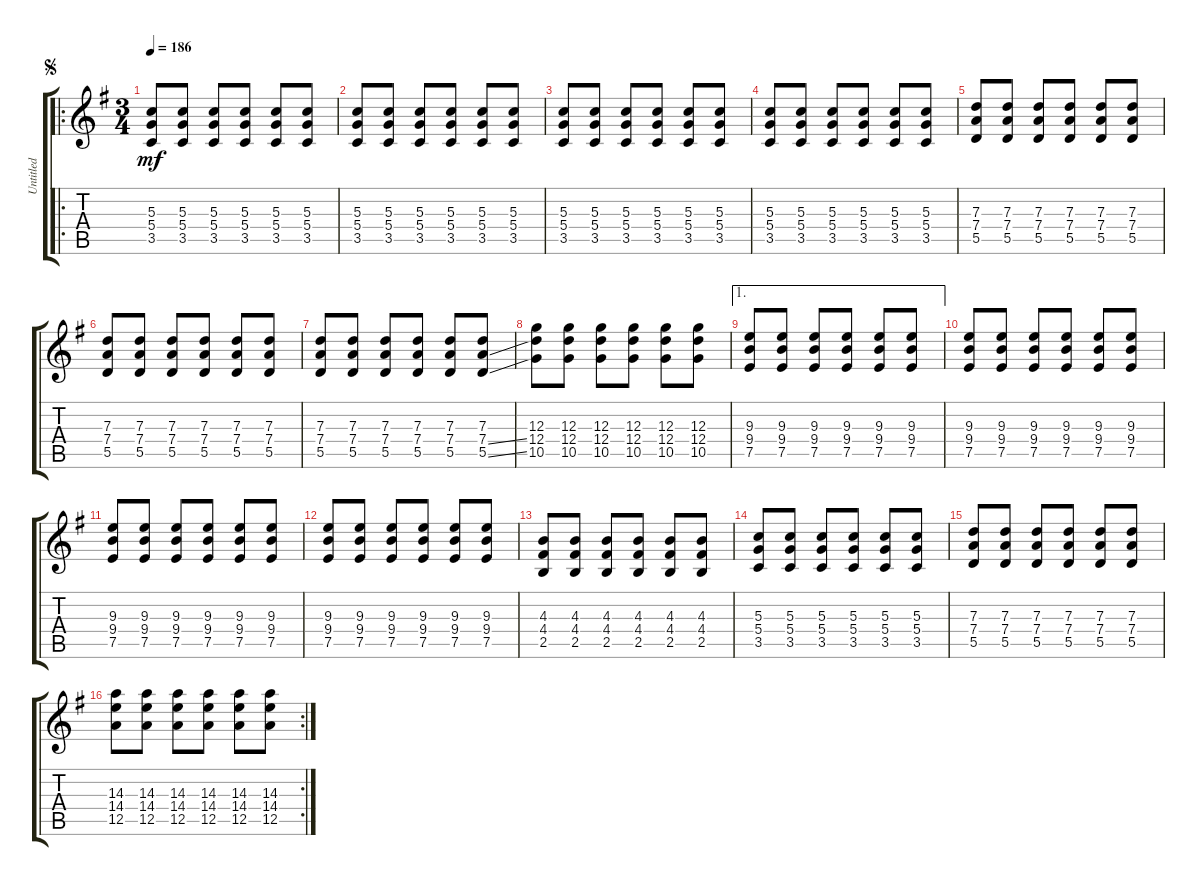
\track ("Untitled" "Untitled") {instrument distortionguitar}
\staff {score tabs}
\tuning (E4 B3 G3 D3 A2 E2) {hide}
\ro
\ts (3 4)
\jump segno
\tempo 186
\clef g2
\ks g
(5.3 5.4 3.5).8{dy mf} (5.3 5.4 3.5).8 (5.3 5.4 3.5).8 (5.3 5.4 3.5).8 (5.3 5.4 3.5).8 (5.3 5.4 3.5).8 |
(5.3 5.4 3.5).8 (5.3 5.4 3.5).8 (5.3 5.4 3.5).8 (5.3 5.4 3.5).8 (5.3 5.4 3.5).8 (5.3 5.4 3.5).8 |
(5.3 5.4 3.5).8 (5.3 5.4 3.5).8 (5.3 5.4 3.5).8 (5.3 5.4 3.5).8 (5.3 5.4 3.5).8 (5.3 5.4 3.5).8 |
(5.3 5.4 3.5).8 (5.3 5.4 3.5).8 (5.3 5.4 3.5).8 (5.3 5.4 3.5).8 (5.3 5.4 3.5).8 (5.3 5.4 3.5).8 |
(7.3 7.4 5.5).8 (7.3 7.4 5.5).8 (7.3 7.4 5.5).8 (7.3 7.4 5.5).8 (7.3 7.4 5.5).8 (7.3 7.4 5.5).8 |
(7.3 7.4 5.5).8 (7.3 7.4 5.5).8 (7.3 7.4 5.5).8 (7.3 7.4 5.5).8 (7.3 7.4 5.5).8 (7.3 7.4 5.5).8 |
(7.3 7.4 5.5).8 (7.3 7.4 5.5).8 (7.3 7.4 5.5).8 (7.3 7.4 5.5).8 (7.3 7.4 5.5).8 (7.3 7.4{ss} 5.5{ss}).8 |
(12.3 12.4 10.5).8 (12.3 12.4 10.5).8 (12.3 12.4 10.5).8 (12.3 12.4 10.5).8 (12.3 12.4 10.5).8 (12.3 12.4 10.5).8 |
\ae 1
(9.3 9.4 7.5).8 (9.3 9.4 7.5).8 (9.3 9.4 7.5).8 (9.3 9.4 7.5).8 (9.3 9.4 7.5).8 (9.3 9.4 7.5).8 |
(9.3 9.4 7.5).8 (9.3 9.4 7.5).8 (9.3 9.4 7.5).8 (9.3 9.4 7.5).8 (9.3 9.4 7.5).8 (9.3 9.4 7.5).8 |
(9.3 9.4 7.5).8 (9.3 9.4 7.5).8 (9.3 9.4 7.5).8 (9.3 9.4 7.5).8 (9.3 9.4 7.5).8 (9.3 9.4 7.5).8 |
(9.3 9.4 7.5).8 (9.3 9.4 7.5).8 (9.3 9.4 7.5).8 (9.3 9.4 7.5).8 (9.3 9.4 7.5).8 (9.3 9.4 7.5).8 |
(4.3 4.4 2.5).8 (4.3 4.4 2.5).8 (4.3 4.4 2.5).8 (4.3 4.4 2.5).8 (4.3 4.4 2.5).8 (4.3 4.4 2.5).8 |
(5.3 5.4 3.5).8 (5.3 5.4 3.5).8 (5.3 5.4 3.5).8 (5.3 5.4 3.5).8 (5.3 5.4 3.5).8 (5.3 5.4 3.5).8 |
(7.3 7.4 5.5).8 (7.3 7.4 5.5).8 (7.3 7.4 5.5).8 (7.3 7.4 5.5).8 (7.3 7.4 5.5).8 (7.3 7.4 5.5).8 |
\rc 2
(14.3 14.4 12.5).8 (14.3 14.4 12.5).8 (14.3 14.4 12.5).8 (14.3 14.4 12.5).8 (14.3 14.4 12.5).8 (14.3 14.4 12.5).8
